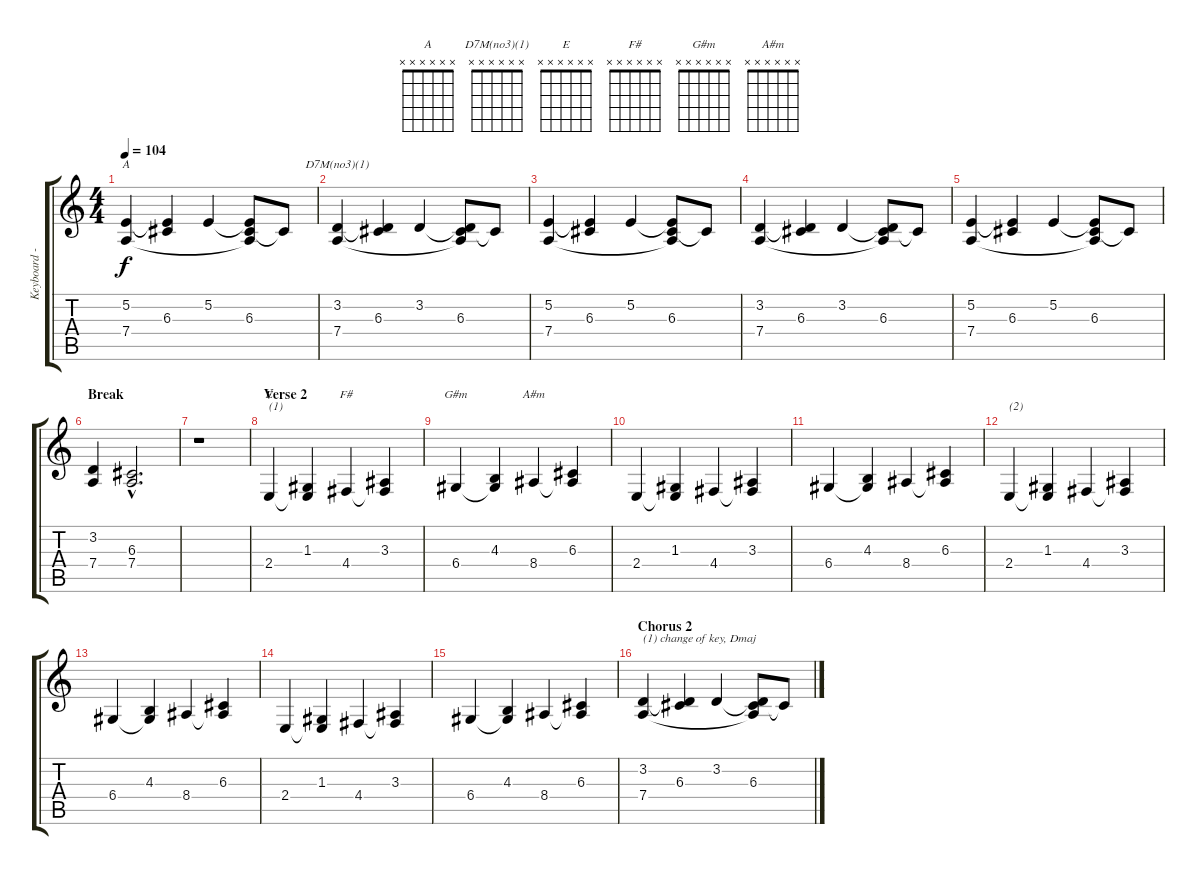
\track ("Keyboard - left hand (chords, basses)" "Keyboard -") {instrument drawbarorgan}
\staff {score tabs}
\tuning (E4 B3 G3 D3 A2 E2) {hide}
\chord ("A" x x x x x x)
\chord ("D7M(no3)(1)" x x x x x x)
\chord ("E" x x x x x x)
\chord ("F#" x x x x x x)
\chord ("G#m" x x x x x x)
\chord ("A#m" x x x x x x)
\ts (4 4)
\tempo 104
\clef g2
\ks c
(5.2 7.4).4{ch "A" dy f} (5.2{t} 6.3).4 5.2.4 (5.2{t} 6.3 7.4{t}).8 6.3{t}.8 |
(3.2 7.4).4{ch "D7M(no3)(1)"} (3.2{t} 6.3).4 3.2.4 (3.2{t} 6.3 7.4{t}).8 6.3{t}.8 |
(5.2 7.4).4 (5.2{t} 6.3).4 5.2.4 (5.2{t} 6.3 7.4{t}).8 6.3{t}.8 |
(3.2 7.4).4 (3.2{t} 6.3).4 3.2.4 (3.2{t} 6.3 7.4{t}).8 6.3{t}.8 |
(5.2 7.4).4 (5.2{t} 6.3).4 5.2.4 (5.2{t} 6.3 7.4{t}).8 6.3{t}.8 |
\section ("" "Break")
(3.2 7.4).4 (6.3{hac} 7.4{hac}).2{d} |
r.1 |
\section ("" "Verse 2")
2.4.4{ch "E" txt "(1)"} (1.3 2.4{t}).4 4.4.4{ch "F#"} (3.3 4.4{t}).4 |
6.4.4{ch "G#m"} (4.3 6.4{t}).4 8.4.4{ch "A#m"} (6.3 8.4{t}).4 |
2.4.4 (1.3 2.4{t}).4 4.4.4 (3.3 4.4{t}).4 |
6.4.4 (4.3 6.4{t}).4 8.4.4 (6.3 8.4{t}).4 |
2.4.4{txt "(2)"} (1.3 2.4{t}).4 4.4.4 (3.3 4.4{t}).4 |
6.4.4 (4.3 6.4{t}).4 8.4.4 (6.3 8.4{t}).4 |
2.4.4 (1.3 2.4{t}).4 4.4.4 (3.3 4.4{t}).4 |
6.4.4 (4.3 6.4{t}).4 8.4.4 (6.3 8.4{t}).4 |
\section ("" "Chorus 2")
(3.2 7.4).4{txt "(1) change of key, Dmaj"} (3.2{t} 6.3).4 3.2.4 (3.2{t} 6.3 7.4{t}).8 6.3{t}.8
